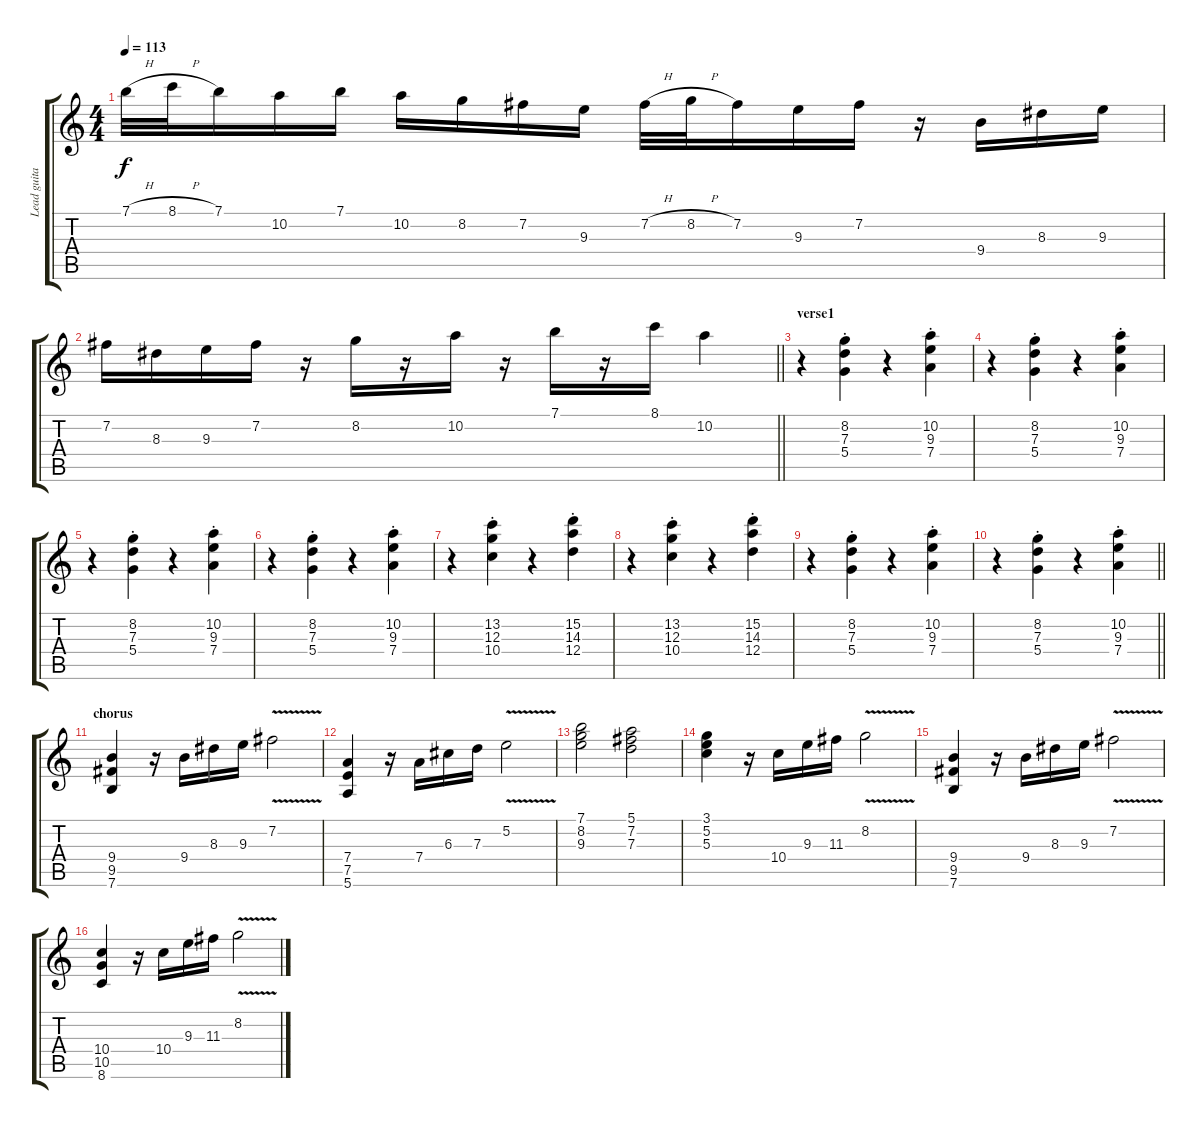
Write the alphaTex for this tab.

\track ("Lead guitar 1" "Lead guita") {instrument overdrivenguitar}
\staff {score tabs}
\tuning (E4 B3 G3 D3 A2 E2) {hide}
\ts (4 4)
\tempo 113
\clef g2
\ks c
7.1{h}.32{dy f} 8.1{h}.32 7.1.16 10.2.16 7.1.16 10.2.16 8.2.16 7.2.16 9.3.16 7.2{h}.32 8.2{h}.32 7.2.16 9.3.16 7.2.16 r.16 9.4.16 8.3.16 9.3.16 |
\barLineRight lightlight
7.2.16 8.3.16 9.3.16 7.2.16 r.16 8.2.16 r.16 10.2.16 r.16 7.1.16 r.16 8.1.16 10.2.4 |
\section ("" "verse1")
r.4 (8.2{st} 7.3{st} 5.4{st}).4 r.4 (10.2{st} 9.3{st} 7.4{st}).4 |
r.4 (8.2{st} 7.3{st} 5.4{st}).4 r.4 (10.2{st} 9.3{st} 7.4{st}).4 |
r.4 (8.2{st} 7.3{st} 5.4{st}).4 r.4 (10.2{st} 9.3{st} 7.4{st}).4 |
r.4 (8.2{st} 7.3{st} 5.4{st}).4 r.4 (10.2{st} 9.3{st} 7.4{st}).4 |
r.4 (13.2{st} 12.3{st} 10.4{st}).4 r.4 (15.2{st} 14.3{st} 12.4{st}).4 |
r.4 (13.2{st} 12.3{st} 10.4{st}).4 r.4 (15.2{st} 14.3{st} 12.4{st}).4 |
r.4 (8.2{st} 7.3{st} 5.4{st}).4 r.4 (10.2{st} 9.3{st} 7.4{st}).4 |
\barLineRight lightlight
r.4 (8.2{st} 7.3{st} 5.4{st}).4 r.4 (10.2{st} 9.3{st} 7.4{st}).4 |
\section ("" "chorus")
(9.4 9.5 7.6).4 r.16 9.4.16 8.3.16 9.3.16 7.2{v}.2 |
(7.4 7.5 5.6).4 r.16 7.4.16 6.3.16 7.3.16 5.2{v}.2 |
(7.1 8.2 9.3).2 (5.1 7.2 7.3).2 |
(3.1 5.2 5.3).4 r.16 10.4.16 9.3.16 11.3.16 8.2{v}.2 |
(9.4 9.5 7.6).4 r.16 9.4.16 8.3.16 9.3.16 7.2{v}.2 |
(10.4 10.5 8.6).4 r.16 10.4.16 9.3.16 11.3.16 8.2{v}.2
